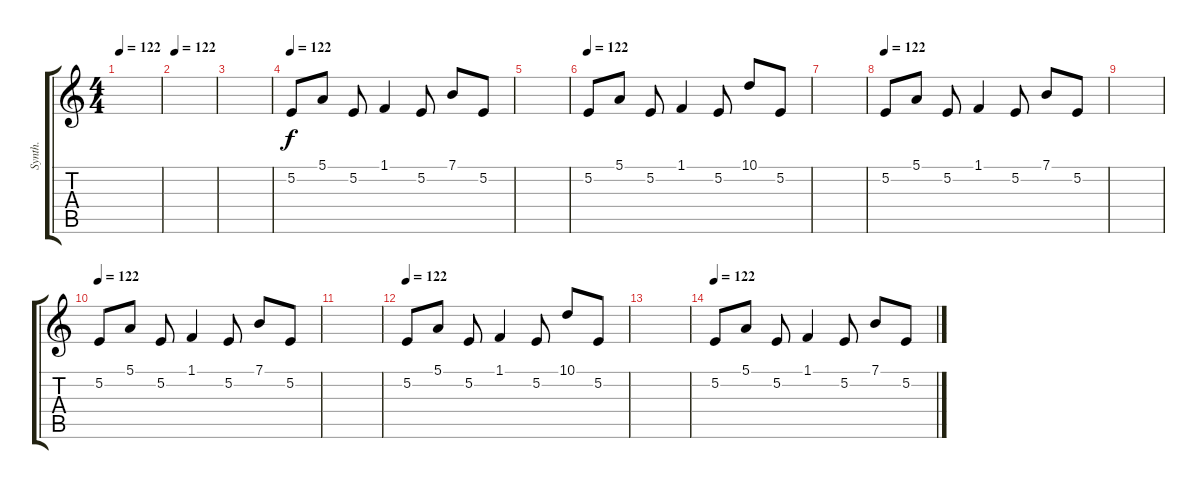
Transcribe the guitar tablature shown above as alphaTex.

\track ("Synth." "Synth.") {instrument pad2warm}
\staff {score tabs}
\tuning (E4 B3 G3 D3 A2 E2) {hide}
\ts (4 4)
\tempo 122
\clef g2
\ks c
|
\tempo 122
|
|
\tempo 122
5.2.8 5.1.8 5.2.8 1.1.4 5.2.8 7.1.8 5.2.8 |
|
\tempo 122
5.2.8 5.1.8 5.2.8 1.1.4 5.2.8 10.1.8 5.2.8 |
|
\tempo 122
5.2.8 5.1.8 5.2.8 1.1.4 5.2.8 7.1.8 5.2.8 |
|
\tempo 122
5.2.8 5.1.8 5.2.8 1.1.4 5.2.8 7.1.8 5.2.8 |
|
\tempo 122
5.2.8 5.1.8 5.2.8 1.1.4 5.2.8 10.1.8 5.2.8 |
|
\tempo 122
5.2.8 5.1.8 5.2.8 1.1.4 5.2.8 7.1.8 5.2.8
